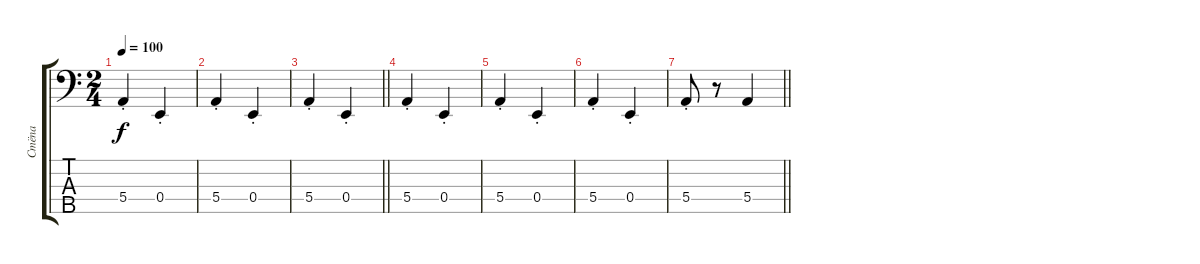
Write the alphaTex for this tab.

\track ("Стёпа" "Стёпа") {instrument electricbassfinger}
\staff {score tabs}
\tuning (G2 D2 A1 E1 B0) {hide}
\ts (2 4)
\tempo 100
\clef f4
\ks c
5.4{st}.4{dy f} 0.4{st}.4 |
5.4{st}.4 0.4{st}.4 |
\barLineRight lightlight
5.4{st}.4 0.4{st}.4 |
5.4{st}.4 0.4{st}.4 |
5.4{st}.4 0.4{st}.4 |
5.4{st}.4 0.4{st}.4 |
\barLineRight lightlight
5.4{st}.8 r.8 5.4.4
